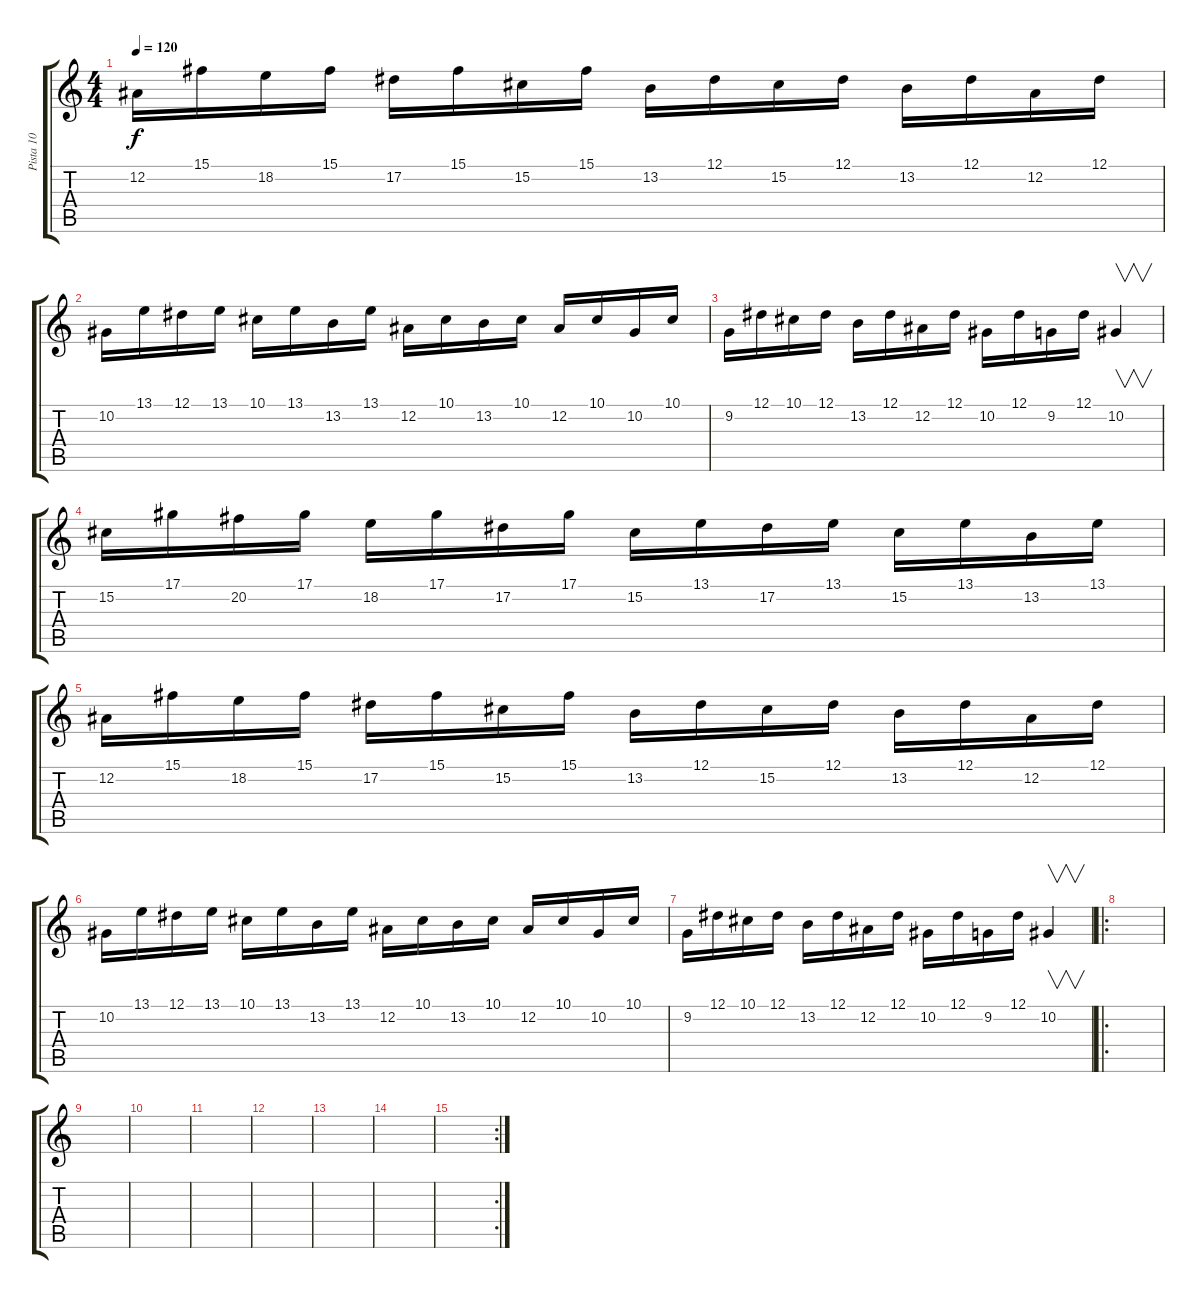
\track ("Pista 10" "Pista 10") {instrument stringensemble1}
\staff {score tabs}
\tuning (Eb4 Bb3 Gb3 Db3 Ab2 Eb2) {hide}
\ts (4 4)
\tempo 120
\clef g2
\ks c
12.2.16{dy f} 15.1.16 18.2.16 15.1.16 17.2.16 15.1.16 15.2.16 15.1.16 13.2.16 12.1.16 15.2.16 12.1.16 13.2.16 12.1.16 12.2.16 12.1.16 |
10.2.16 13.1.16 12.1.16 13.1.16 10.1.16 13.1.16 13.2.16 13.1.16 12.2.16 10.1.16 13.2.16 10.1.16 12.2.16 10.1.16 10.2.16 10.1.16 |
9.2.16 12.1.16 10.1.16 12.1.16 13.2.16 12.1.16 12.2.16 12.1.16 10.2.16 12.1.16 9.2.16 12.1.16 10.2.4{v} |
15.2.16 17.1.16 20.2.16 17.1.16 18.2.16 17.1.16 17.2.16 17.1.16 15.2.16 13.1.16 17.2.16 13.1.16 15.2.16 13.1.16 13.2.16 13.1.16 |
12.2.16 15.1.16 18.2.16 15.1.16 17.2.16 15.1.16 15.2.16 15.1.16 13.2.16 12.1.16 15.2.16 12.1.16 13.2.16 12.1.16 12.2.16 12.1.16 |
10.2.16 13.1.16 12.1.16 13.1.16 10.1.16 13.1.16 13.2.16 13.1.16 12.2.16 10.1.16 13.2.16 10.1.16 12.2.16 10.1.16 10.2.16 10.1.16 |
9.2.16 12.1.16 10.1.16 12.1.16 13.2.16 12.1.16 12.2.16 12.1.16 10.2.16 12.1.16 9.2.16 12.1.16 10.2.4{v} |
\ro
|
|
|
|
|
|
|
\rc 2
